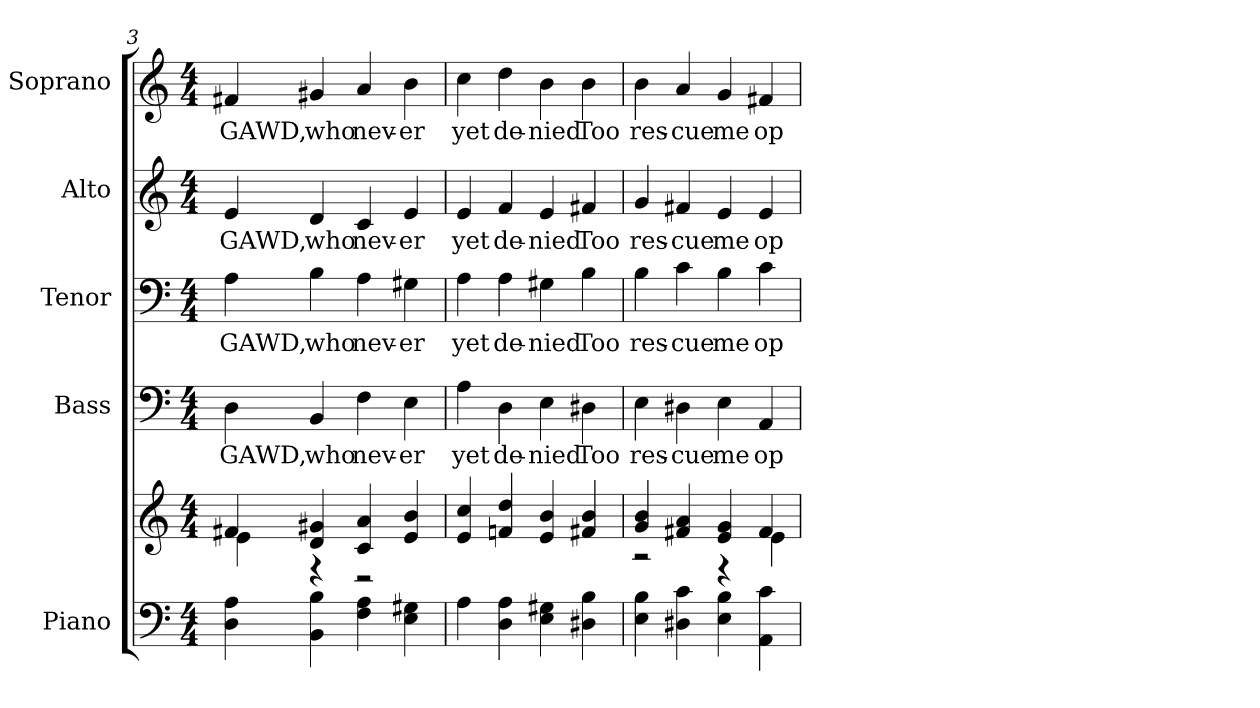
**kern	**kern	**kern	**text	**kern	**text	**kern	**text	**kern	**text
*part5	*part5	*part4	*part4	*part3	*part3	*part2	*part2	*part1	*part1
*staff6	*staff5	*staff4	*staff4	*staff3	*staff3	*staff2	*staff2	*staff1	*staff1
*I"Piano	*	*I"Bass	*	*I"Tenor	*	*I"Alto	*	*I"Soprano	*
*I'Pno.	*	*I'B.	*	*I'T.	*	*I'A.	*	*I'S.	*
!!LO:PB:g=z
*clefF4	*clefG2	*clefF4	*	*clefF4	*	*clefG2	*	*clefG2	*
*k[]	*k[]	*k[]	*	*k[]	*	*k[]	*	*k[]	*
*C:	*C:	*C:	*	*C:	*	*C:	*	*C:	*
*M4/4	*M4/4	*M4/4	*	*M4/4	*	*M4/4	*	*M4/4	*
=3	=3	=3	=3	=3	=3	=3	=3	=3	=3
*	*^	*	*	*	*	*	*	*	*
!	!	!	!	!LO:LY:b:color=#000000	!	!	!	!	!	!
!	!	!	!	!	!	!LO:LY:b:color=#000000	!	!	!	!
!	!	!	!	!	!	!	!	!LO:LY:b:color=#000000	!	!
!	!	!	!	!	!	!	!	!	!	!LO:LY:b:color=#000000
4Di\ 4Ai	4f#Xi/	4ei\	4Di\	GAWD,	4Ai\	GAWD,	4ei/	GAWD,	4f#Xi/	GAWD,
!	!	!	!	!LO:LY:b:color=#000000	!	!	!	!	!	!
!	!	!	!	!	!	!LO:LY:b:color=#000000	!	!	!	!
!	!	!	!	!	!	!	!	!LO:LY:b:color=#000000	!	!
!	!	!	!	!	!	!	!	!	!	!LO:LY:b:color=#000000
4BBi\ 4Bi	4di/ 4g#Xi	4r	4BBi/	who	4Bi\	who	4di/	who	4g#Xi/	who
!	!	!	!	!LO:LY:b:color=#000000	!	!	!	!	!	!
!	!	!	!	!	!	!LO:LY:b:color=#000000	!	!	!	!
!	!	!	!	!	!	!	!	!LO:LY:b:color=#000000	!	!
!	!	!	!	!	!	!	!	!	!	!LO:LY:b:color=#000000
4Fi\ 4Ai	4ci/ 4ai	2r	4Fi\	nev-	4Ai\	nev-	4ci/	nev-	4ai/	nev-
!	!	!	!	!LO:LY:b:color=#000000	!	!	!	!	!	!
!	!	!	!	!	!	!LO:LY:b:color=#000000	!	!	!	!
!	!	!	!	!	!	!	!	!LO:LY:b:color=#000000	!	!
!	!	!	!	!	!	!	!	!	!	!LO:LY:b:color=#000000
4Ei\ 4G#Xi	4ei/ 4bi	.	4Ei\	-er	4G#Xi\	-er	4ei/	-er	4bi\	-er
*	*v	*v	*	*	*	*	*	*	*	*
=4	=4	=4	=4	=4	=4	=4	=4	=4	=4
!	!	!	!LO:LY:b:color=#000000	!	!	!	!	!	!
!	!	!	!	!	!LO:LY:b:color=#000000	!	!	!	!
!	!	!	!	!	!	!	!LO:LY:b:color=#000000	!	!
!	!	!	!	!	!	!	!	!	!LO:LY:b:color=#000000
4Ai\	4ei/ 4cci	4Ai\	yet	4Ai\	yet	4ei/	yet	4cci\	yet
!	!	!	!LO:LY:b:color=#000000	!	!	!	!	!	!
!	!	!	!	!	!LO:LY:b:color=#000000	!	!	!	!
!	!	!	!	!	!	!	!LO:LY:b:color=#000000	!	!
!	!	!	!	!	!	!	!	!	!LO:LY:b:color=#000000
4Di\ 4Ai	4fni/ 4ddi	4Di\	de-	4Ai\	de-	4fi/	de-	4ddi\	de-
!	!	!	!LO:LY:b:color=#000000	!	!	!	!	!	!
!	!	!	!	!	!LO:LY:b:color=#000000	!	!	!	!
!	!	!	!	!	!	!	!LO:LY:b:color=#000000	!	!
!	!	!	!	!	!	!	!	!	!LO:LY:b:color=#000000
4Ei\ 4G#Xi	4ei/ 4bi	4Ei\	-nied	4G#Xi\	-nied	4ei/	-nied	4bi\	-nied
!	!	!	!LO:LY:b:color=#000000	!	!	!	!	!	!
!	!	!	!	!	!LO:LY:b:color=#000000	!	!	!	!
!	!	!	!	!	!	!	!LO:LY:b:color=#000000	!	!
!	!	!	!	!	!	!	!	!	!LO:LY:b:color=#000000
4D#Xi\ 4Bi	4f#Xi/ 4bi	4D#Xi\	Too	4Bi\	Too	4f#Xi/	Too	4bi\	Too
!!LO:PB:g=z
=5	=5	=5	=5	=5	=5	=5	=5	=5	=5
*	*^	*	*	*	*	*	*	*	*
!	!	!	!	!LO:LY:b:color=#000000	!	!	!	!	!	!
!	!	!	!	!	!	!LO:LY:b:color=#000000	!	!	!	!
!	!	!	!	!	!	!	!	!LO:LY:b:color=#000000	!	!
!	!	!	!	!	!	!	!	!	!	!LO:LY:b:color=#000000
4Ei\ 4Bi	4gi/ 4bi	2r	4Ei\	res-	4Bi\	res-	4gi/	res-	4bi\	res-
!	!	!	!	!LO:LY:b:color=#000000	!	!	!	!	!	!
!	!	!	!	!	!	!LO:LY:b:color=#000000	!	!	!	!
!	!	!	!	!	!	!	!	!LO:LY:b:color=#000000	!	!
!	!	!	!	!	!	!	!	!	!	!LO:LY:b:color=#000000
4D#Xi\ 4ci	4f#Xi/ 4ai	.	4D#Xi\	-cue	4ci\	-cue	4f#Xi/	-cue	4ai/	-cue
!	!	!	!	!LO:LY:b:color=#000000	!	!	!	!	!	!
!	!	!	!	!	!	!LO:LY:b:color=#000000	!	!	!	!
!	!	!	!	!	!	!	!	!LO:LY:b:color=#000000	!	!
!	!	!	!	!	!	!	!	!	!	!LO:LY:b:color=#000000
4Ei\ 4Bi	4ei/ 4gi	4r	4Ei\	me	4Bi\	me	4ei/	me	4gi/	me
!	!	!	!	!LO:LY:b:color=#000000	!	!	!	!	!	!
!	!	!	!	!	!	!LO:LY:b:color=#000000	!	!	!	!
!	!	!	!	!	!	!	!	!LO:LY:b:color=#000000	!	!
!	!	!	!	!	!	!	!	!	!	!LO:LY:b:color=#000000
4AAi\ 4ci	4f#i/	4ei\	4AAi/	op-	4ci\	op-	4ei/	op-	4f#Xi/	op-
*	*v	*v	*	*	*	*	*	*	*	*
=	=	=	=	=	=	=	=	=	=
*-	*-	*-	*-	*-	*-	*-	*-	*-	*-
